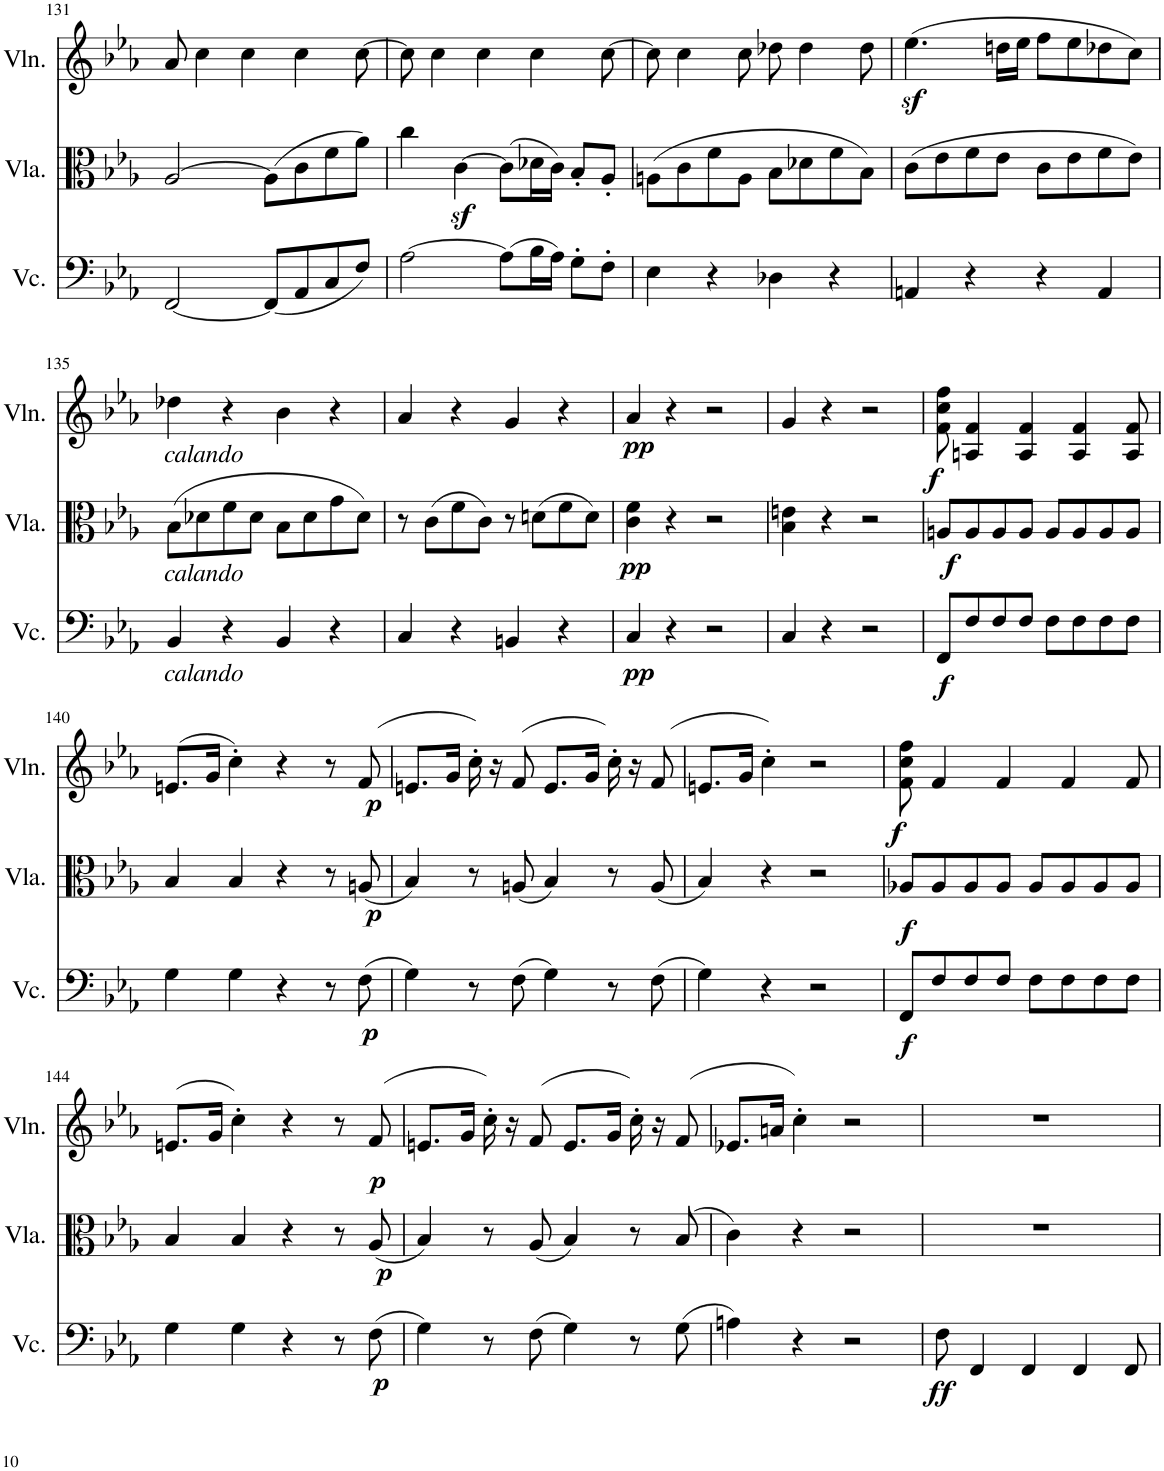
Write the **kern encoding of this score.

**kern	**dynam	**kern	**dynam	**kern	**dynam
*part3	*part3	*part2	*part2	*part1	*part1
*staff3	*staff3	*staff2	*staff2	*staff1	*staff1
*I"Violoncello	*	*I"Viola	*	*I"Violin	*
*I'Vc.	*	*I'Vla.	*	*I'Vln.	*
!!LO:PB:g=z
*clefF4	*	*clefC3	*	*clefG2	*
*k[b-e-a-]	*	*k[b-e-a-]	*	*k[b-e-a-]	*
*M4/4	*	*M4/4	*	*M4/4	*
*met(c)	*	*met(c)	*	*met(c)	*
=131	=131	=131	=131	=131	=131
[2FF/	.	[2A-/	.	8a-/	.
.	.	.	.	4cc\	.
.	.	.	.	4cc\	.
(8FF/L]	.	(8A-\L]	.	.	.
8AA-/	.	8c\	.	4cc\	.
8C/	.	8f\	.	.	.
8F/J)	.	8a-\J)	.	[8cc\	.
=132	=132	=132	=132	=132	=132
[2A-\	.	4cc\	.	8cc\]	.
.	.	.	.	4cc\	.
.	.	[4cz<\	.	.	.
.	.	.	.	4cc\	.
(8A-\L]	.	(8c\L]	.	.	.
16B-\L	.	16d-X\L	.	4cc\	.
16A-\JJ)	.	16c\JJ)	.	.	.
8G'\L	.	8B-'/L	.	.	.
8F'\J	.	8A-'/J	.	[8cc\	.
=133	=133	=133	=133	=133	=133
4E-\	.	(8An\L	.	8cc\]	.
.	.	8c\	.	4cc\	.
4r	.	8f\	.	.	.
.	.	8A\J	.	8cc\	.
4D-X\	.	8B-\L	.	8dd-X\	.
.	.	8d-X\	.	4dd-\	.
4r	.	8f\	.	.	.
.	.	8B-\J)	.	8dd-\	.
=134	=134	=134	=134	=134	=134
4AAn/	.	(8c\L	.	(4.ee-z<\	.
.	.	8e-\	.	.	.
4r	.	8f\	.	.	.
.	.	8e-\J	.	16ddn\LL	.
.	.	.	.	16ee-\JJ	.
4r	.	8c\L	.	8ff\L	.
.	.	8e-\	.	8ee-\	.
4AA/	.	8f\	.	8dd-X\	.
.	.	8e-\J)	.	8cc\J)	.
!!LO:LB:g=z
=135	=135	=135	=135	=135	=135
!	!	!	!	!LO:TX:b:i:t=calando	!
!	!	!LO:TX:b:i:t=calando	!	!	!
!LO:TX:b:i:t=calando	!	!	!	!	!
4BB-/	.	(8B-\L	.	4dd-X\	.
.	.	8d-X\	.	.	.
4r	.	8f\	.	4r	.
.	.	8d-\J	.	.	.
4BB-/	.	8B-\L	.	4b-\	.
.	.	8d-\	.	.	.
4r	.	8g\	.	4r	.
.	.	8d-\J)	.	.	.
=136	=136	=136	=136	=136	=136
4C/	.	8r	.	4a-/	.
.	.	(8c\L	.	.	.
4r	.	8f\	.	4r	.
.	.	8c\J)	.	.	.
4BBn/	.	8r	.	4g/	.
.	.	(8dn\L	.	.	.
4r	.	8f\	.	4r	.
.	.	8d\J)	.	.	.
=137	=137	=137	=137	=137	=137
!	!LO:DY:b	!	!LO:DY:b	!	!LO:DY:b
4C/	pp	4c\ 4f\	pp	4a-/	pp
4r	.	4r	.	4r	.
2r	.	2r	.	2r	.
=138	=138	=138	=138	=138	=138
4C/	.	4B-\ 4en\	.	4g/	.
4r	.	4r	.	4r	.
2r	.	2r	.	2r	.
=139	=139	=139	=139	=139	=139
!	!LO:DY:b	!	!LO:DY:b	!	!LO:DY:b
8FF/L	f	8An/L	f	8f\ 8cc\ 8ff\	f
8F/	.	8A/	.	4An/ 4f/	.
8F/	.	8A/	.	.	.
8F/J	.	8A/J	.	4A/ 4f/	.
8F\L	.	8A/L	.	.	.
8F\	.	8A/	.	4A/ 4f/	.
8F\	.	8A/	.	.	.
8F\J	.	8A/J	.	8A/ 8f/	.
!!LO:LB:g=z
=140	=140	=140	=140	=140	=140
4G\	.	4B-/	.	(8.en/L	.
.	.	.	.	16g/Jk	.
4G\	.	4B-/	.	4cc'\)	.
4r	.	4r	.	4r	.
8r	.	8r	.	8r	.
!	!LO:DY:b	!	!LO:DY:b	!	!LO:DY:b
(8F\	p	(8An/	p	(8f/	p
=141	=141	=141	=141	=141	=141
4G\)	.	4B-/)	.	8.en/L	.
.	.	.	.	16g/Jk	.
8r	.	8r	.	16cc'\)	.
.	.	.	.	16r	.
(8F\	.	(8An/	.	(8f/	.
4G\)	.	4B-/)	.	8.e/L	.
.	.	.	.	16g/Jk	.
8r	.	8r	.	16cc'\)	.
.	.	.	.	16r	.
(8F\	.	(8A/	.	(8f/	.
=142	=142	=142	=142	=142	=142
4G\)	.	4B-/)	.	8.en/L	.
.	.	.	.	16g/Jk	.
4r	.	4r	.	4cc'\)	.
2r	.	2r	.	2r	.
=143	=143	=143	=143	=143	=143
!	!LO:DY:b	!	!LO:DY:b	!	!LO:DY:b
8FF/L	f	8A-X/L	f	8f\ 8cc\ 8ff\	f
8F/	.	8A-/	.	4f/	.
8F/	.	8A-/	.	.	.
8F/J	.	8A-/J	.	4f/	.
8F\L	.	8A-/L	.	.	.
8F\	.	8A-/	.	4f/	.
8F\	.	8A-/	.	.	.
8F\J	.	8A-/J	.	8f/	.
!!LO:LB:g=z
=144	=144	=144	=144	=144	=144
4G\	.	4B-/	.	(8.en/L	.
.	.	.	.	16g/Jk	.
4G\	.	4B-/	.	4cc'\)	.
4r	.	4r	.	4r	.
8r	.	8r	.	8r	.
!	!LO:DY:b	!	!LO:DY:b	!	!LO:DY:b
(8F\	p	(8A-/	p	(8f/	p
=145	=145	=145	=145	=145	=145
4G\)	.	4B-/)	.	8.en/L	.
.	.	.	.	16g/Jk	.
8r	.	8r	.	16cc'\)	.
.	.	.	.	16r	.
(8F\	.	(8A-/	.	(8f/	.
4G\)	.	4B-/)	.	8.e/L	.
.	.	.	.	16g/Jk	.
8r	.	8r	.	16cc'\)	.
.	.	.	.	16r	.
(8G\	.	(8B-/	.	(8f/	.
=146	=146	=146	=146	=146	=146
4An\)	.	4c\)	.	8.e-X/L	.
.	.	.	.	16an/Jk	.
4r	.	4r	.	4cc'\)	.
2r	.	2r	.	2r	.
=147	=147	=147	=147	=147	=147
!	!LO:DY:b	!	!	!	!
8F\	ff	1r	.	1r	.
4FF/	.	.	.	.	.
4FF/	.	.	.	.	.
4FF/	.	.	.	.	.
8FF/	.	.	.	.	.
=	=	=	=	=	=
*-	*-	*-	*-	*-	*-
